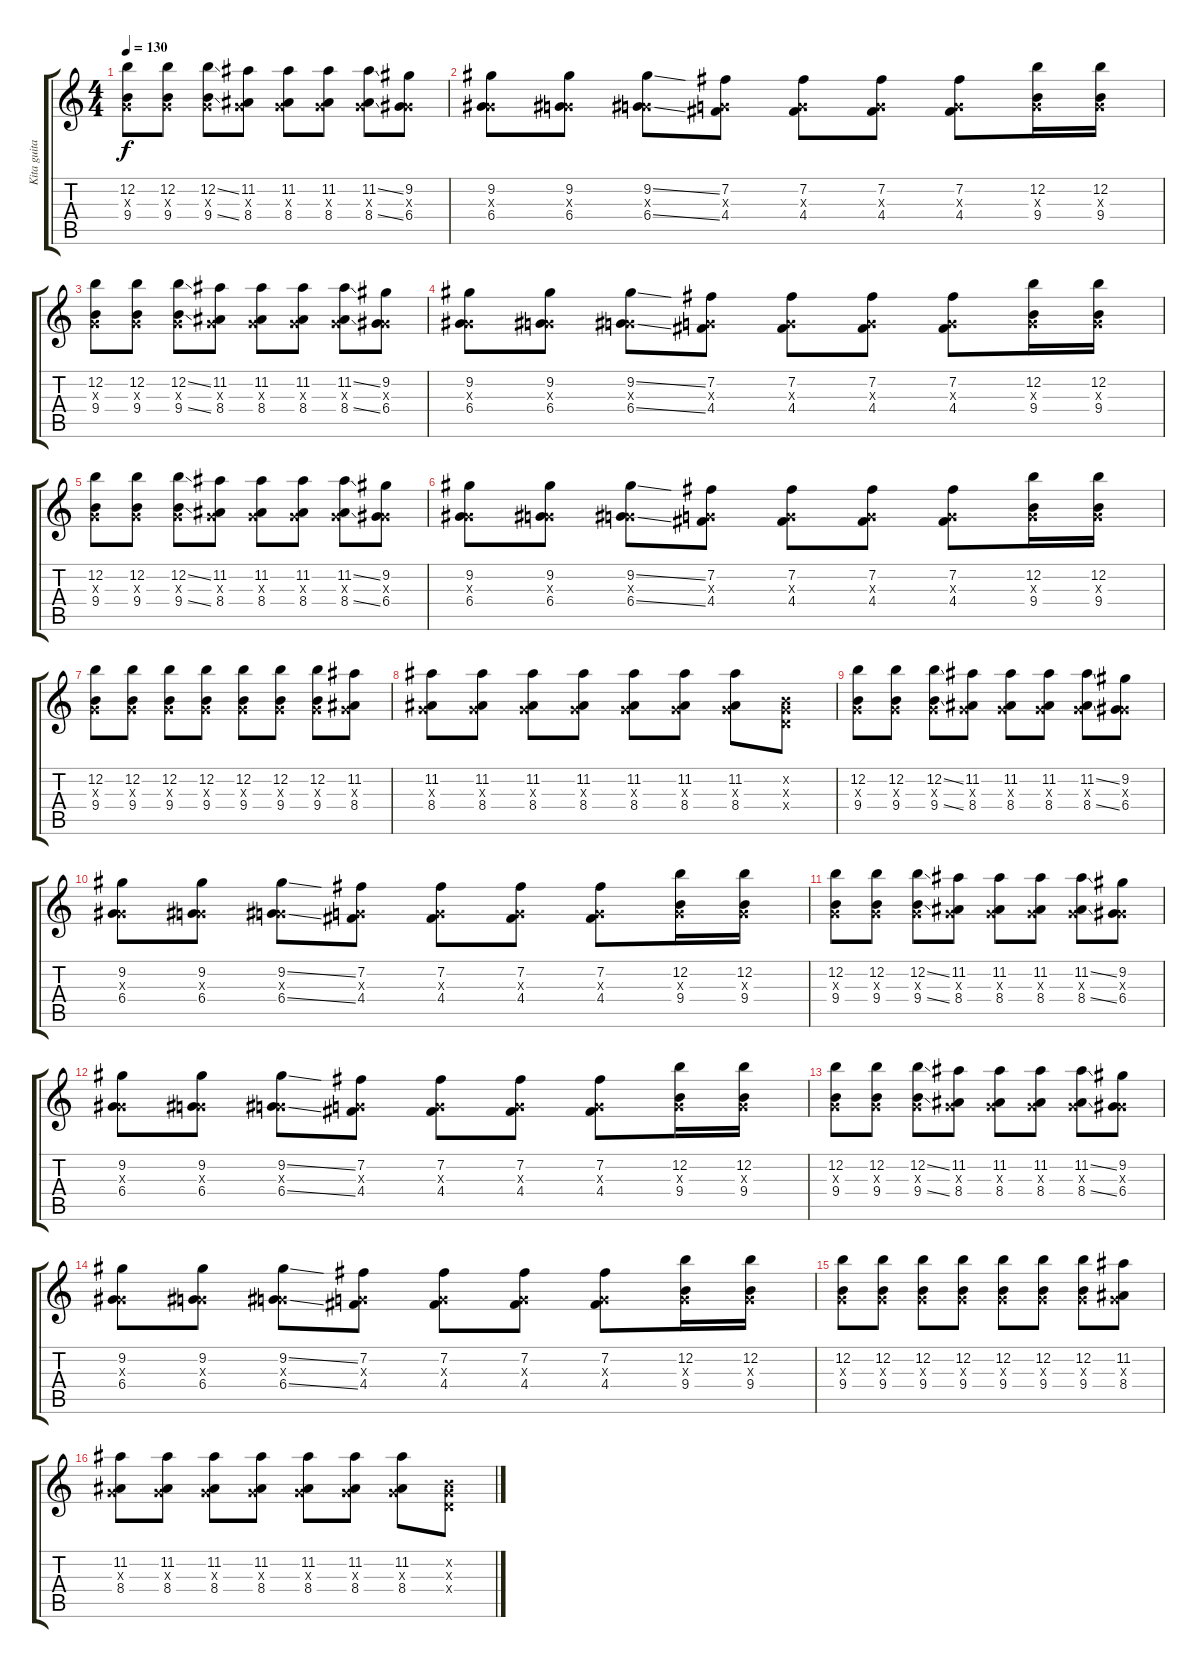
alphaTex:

\track ("Kita guitar" "Kita guita") {instrument distortionguitar}
\staff {score tabs}
\tuning (E4 B3 G3 D3 A2 E2) {hide}
\ts (4 4)
\tempo 130
\clef g2
\ks c
(12.2 0.3{x} 9.4).8{dy f instrument distortionguitar} (12.2 0.3{x} 9.4).8 (12.2{ss} 0.3{x} 9.4{ss}).8 (11.2 0.3{x} 8.4).8 (11.2 0.3{x} 8.4).8 (11.2 0.3{x} 8.4).8 (11.2{ss} 0.3{x} 8.4{ss}).8 (9.2 0.3{x} 6.4).8 |
(9.2 0.3{x} 6.4).8 (9.2 0.3{x} 6.4).8 (9.2{ss} 0.3{x} 6.4{ss}).8 (7.2 0.3{x} 4.4).8 (7.2 0.3{x} 4.4).8 (7.2 0.3{x} 4.4).8 (7.2 0.3{x} 4.4).8 (12.2 0.3{x} 9.4).16 (12.2 0.3{x} 9.4).16 |
(12.2 0.3{x} 9.4).8 (12.2 0.3{x} 9.4).8 (12.2{ss} 0.3{x} 9.4{ss}).8 (11.2 0.3{x} 8.4).8 (11.2 0.3{x} 8.4).8 (11.2 0.3{x} 8.4).8 (11.2{ss} 0.3{x} 8.4{ss}).8 (9.2 0.3{x} 6.4).8 |
(9.2 0.3{x} 6.4).8 (9.2 0.3{x} 6.4).8 (9.2{ss} 0.3{x} 6.4{ss}).8 (7.2 0.3{x} 4.4).8 (7.2 0.3{x} 4.4).8 (7.2 0.3{x} 4.4).8 (7.2 0.3{x} 4.4).8 (12.2 0.3{x} 9.4).16 (12.2 0.3{x} 9.4).16 |
(12.2 0.3{x} 9.4).8 (12.2 0.3{x} 9.4).8 (12.2{ss} 0.3{x} 9.4{ss}).8 (11.2 0.3{x} 8.4).8 (11.2 0.3{x} 8.4).8 (11.2 0.3{x} 8.4).8 (11.2{ss} 0.3{x} 8.4{ss}).8 (9.2 0.3{x} 6.4).8 |
(9.2 0.3{x} 6.4).8 (9.2 0.3{x} 6.4).8 (9.2{ss} 0.3{x} 6.4{ss}).8 (7.2 0.3{x} 4.4).8 (7.2 0.3{x} 4.4).8 (7.2 0.3{x} 4.4).8 (7.2 0.3{x} 4.4).8 (12.2 0.3{x} 9.4).16 (12.2 0.3{x} 9.4).16 |
(12.2 0.3{x} 9.4).8 (12.2 0.3{x} 9.4).8 (12.2 0.3{x} 9.4).8 (12.2 0.3{x} 9.4).8 (12.2 0.3{x} 9.4).8 (12.2 0.3{x} 9.4).8 (12.2 0.3{x} 9.4).8 (11.2 0.3{x} 8.4).8 |
(11.2 0.3{x} 8.4).8 (11.2 0.3{x} 8.4).8 (11.2 0.3{x} 8.4).8 (11.2 0.3{x} 8.4).8 (11.2 0.3{x} 8.4).8 (11.2 0.3{x} 8.4).8 (11.2 0.3{x} 8.4).8 (0.2{x} 0.3{x} 0.4{x}).8 |
(12.2 0.3{x} 9.4).8 (12.2 0.3{x} 9.4).8 (12.2{ss} 0.3{x} 9.4{ss}).8 (11.2 0.3{x} 8.4).8 (11.2 0.3{x} 8.4).8 (11.2 0.3{x} 8.4).8 (11.2{ss} 0.3{x} 8.4{ss}).8 (9.2 0.3{x} 6.4).8 |
(9.2 0.3{x} 6.4).8 (9.2 0.3{x} 6.4).8 (9.2{ss} 0.3{x} 6.4{ss}).8 (7.2 0.3{x} 4.4).8 (7.2 0.3{x} 4.4).8 (7.2 0.3{x} 4.4).8 (7.2 0.3{x} 4.4).8 (12.2 0.3{x} 9.4).16 (12.2 0.3{x} 9.4).16 |
(12.2 0.3{x} 9.4).8 (12.2 0.3{x} 9.4).8 (12.2{ss} 0.3{x} 9.4{ss}).8 (11.2 0.3{x} 8.4).8 (11.2 0.3{x} 8.4).8 (11.2 0.3{x} 8.4).8 (11.2{ss} 0.3{x} 8.4{ss}).8 (9.2 0.3{x} 6.4).8 |
(9.2 0.3{x} 6.4).8 (9.2 0.3{x} 6.4).8 (9.2{ss} 0.3{x} 6.4{ss}).8 (7.2 0.3{x} 4.4).8 (7.2 0.3{x} 4.4).8 (7.2 0.3{x} 4.4).8 (7.2 0.3{x} 4.4).8 (12.2 0.3{x} 9.4).16 (12.2 0.3{x} 9.4).16 |
(12.2 0.3{x} 9.4).8 (12.2 0.3{x} 9.4).8 (12.2{ss} 0.3{x} 9.4{ss}).8 (11.2 0.3{x} 8.4).8 (11.2 0.3{x} 8.4).8 (11.2 0.3{x} 8.4).8 (11.2{ss} 0.3{x} 8.4{ss}).8 (9.2 0.3{x} 6.4).8 |
(9.2 0.3{x} 6.4).8 (9.2 0.3{x} 6.4).8 (9.2{ss} 0.3{x} 6.4{ss}).8 (7.2 0.3{x} 4.4).8 (7.2 0.3{x} 4.4).8 (7.2 0.3{x} 4.4).8 (7.2 0.3{x} 4.4).8 (12.2 0.3{x} 9.4).16 (12.2 0.3{x} 9.4).16 |
(12.2 0.3{x} 9.4).8 (12.2 0.3{x} 9.4).8 (12.2 0.3{x} 9.4).8 (12.2 0.3{x} 9.4).8 (12.2 0.3{x} 9.4).8 (12.2 0.3{x} 9.4).8 (12.2 0.3{x} 9.4).8 (11.2 0.3{x} 8.4).8 |
(11.2 0.3{x} 8.4).8 (11.2 0.3{x} 8.4).8 (11.2 0.3{x} 8.4).8 (11.2 0.3{x} 8.4).8 (11.2 0.3{x} 8.4).8 (11.2 0.3{x} 8.4).8 (11.2 0.3{x} 8.4).8 (0.2{x} 0.3{x} 0.4{x}).8
